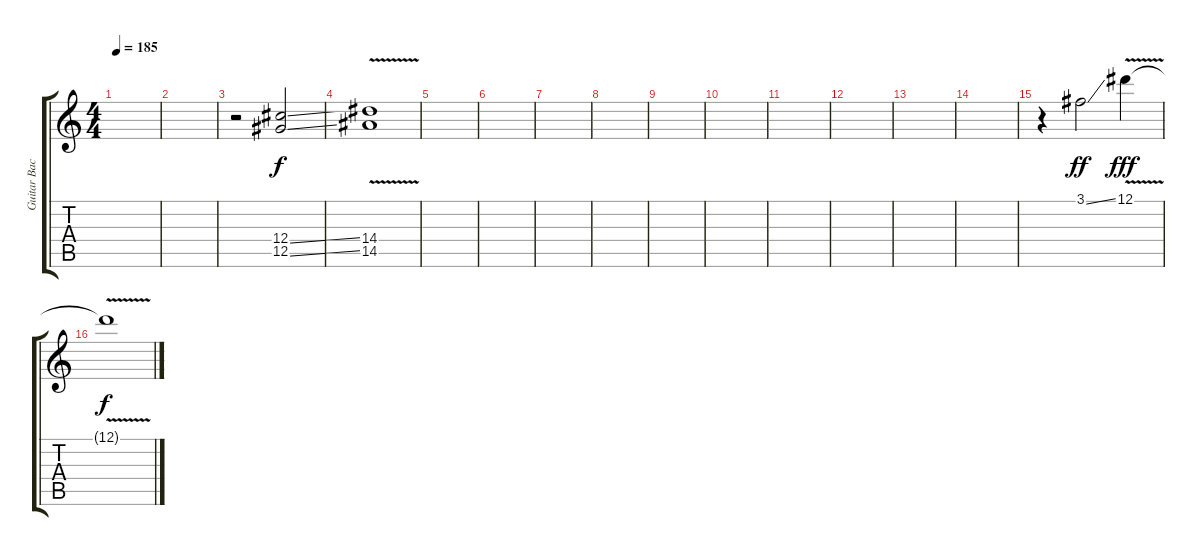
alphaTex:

\track ("Guitar Background" "Guitar Bac") {instrument overdrivenguitar}
\staff {score tabs}
\tuning (Eb4 Bb3 Gb3 Db3 Ab2 Eb2) {hide}
\ts (4 4)
\tempo 185
\clef g2
\ks c
|
|
r.2 (12.4{ss} 12.5{ss}).2 |
(14.4{v} 14.5{v}).1 |
|
|
|
|
|
|
|
|
|
|
r.4 3.1{ss}.2{dy ff} 12.1{v}.4{dy fff} |
12.1{t}.1{dy f}
